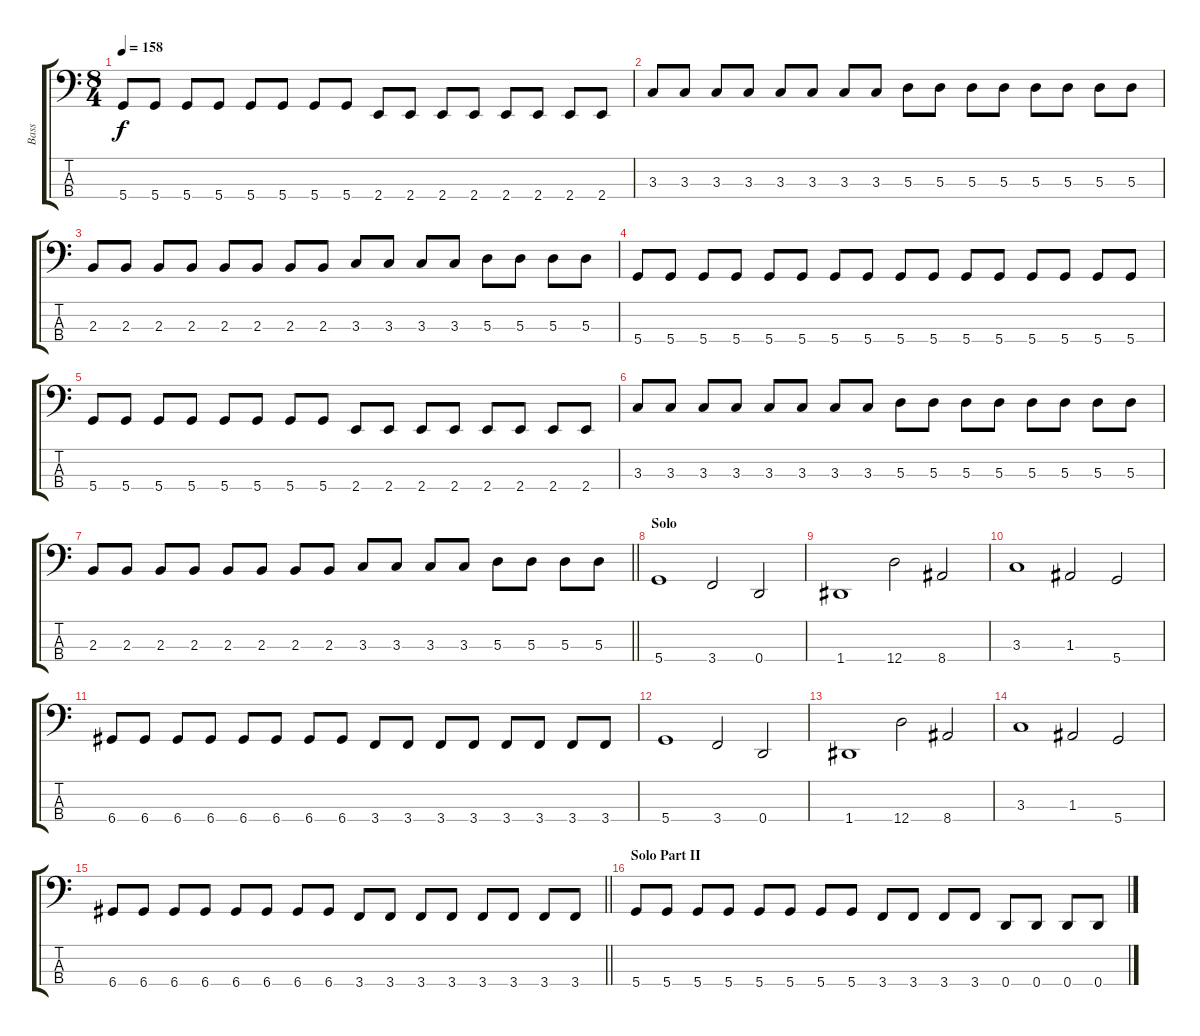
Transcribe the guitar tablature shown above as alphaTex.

\track ("Bass" "Bass") {instrument electricbasspick}
\staff {score tabs}
\tuning (G2 D2 A1 D1) {hide}
\ts (8 4)
\tempo 158
\clef f4
\ks c
5.4.8{dy f} 5.4.8 5.4.8 5.4.8 5.4.8 5.4.8 5.4.8 5.4.8 2.4.8 2.4.8 2.4.8 2.4.8 2.4.8 2.4.8 2.4.8 2.4.8 |
3.3.8 3.3.8 3.3.8 3.3.8 3.3.8 3.3.8 3.3.8 3.3.8 5.3.8 5.3.8 5.3.8 5.3.8 5.3.8 5.3.8 5.3.8 5.3.8 |
2.3.8 2.3.8 2.3.8 2.3.8 2.3.8 2.3.8 2.3.8 2.3.8 3.3.8 3.3.8 3.3.8 3.3.8 5.3.8 5.3.8 5.3.8 5.3.8 |
5.4.8 5.4.8 5.4.8 5.4.8 5.4.8 5.4.8 5.4.8 5.4.8 5.4.8 5.4.8 5.4.8 5.4.8 5.4.8 5.4.8 5.4.8 5.4.8 |
5.4.8 5.4.8 5.4.8 5.4.8 5.4.8 5.4.8 5.4.8 5.4.8 2.4.8 2.4.8 2.4.8 2.4.8 2.4.8 2.4.8 2.4.8 2.4.8 |
3.3.8 3.3.8 3.3.8 3.3.8 3.3.8 3.3.8 3.3.8 3.3.8 5.3.8 5.3.8 5.3.8 5.3.8 5.3.8 5.3.8 5.3.8 5.3.8 |
\barLineRight lightlight
2.3.8 2.3.8 2.3.8 2.3.8 2.3.8 2.3.8 2.3.8 2.3.8 3.3.8 3.3.8 3.3.8 3.3.8 5.3.8 5.3.8 5.3.8 5.3.8 |
\section ("" "Solo")
5.4.1 3.4.2 0.4.2 |
1.4.1 12.4.2 8.4.2 |
3.3.1 1.3.2 5.4.2 |
6.4.8 6.4.8 6.4.8 6.4.8 6.4.8 6.4.8 6.4.8 6.4.8 3.4.8 3.4.8 3.4.8 3.4.8 3.4.8 3.4.8 3.4.8 3.4.8 |
5.4.1 3.4.2 0.4.2 |
1.4.1 12.4.2 8.4.2 |
3.3.1 1.3.2 5.4.2 |
\barLineRight lightlight
6.4.8 6.4.8 6.4.8 6.4.8 6.4.8 6.4.8 6.4.8 6.4.8 3.4.8 3.4.8 3.4.8 3.4.8 3.4.8 3.4.8 3.4.8 3.4.8 |
\section ("" "Solo Part II")
5.4.8 5.4.8 5.4.8 5.4.8 5.4.8 5.4.8 5.4.8 5.4.8 3.4.8 3.4.8 3.4.8 3.4.8 0.4.8 0.4.8 0.4.8 0.4.8
